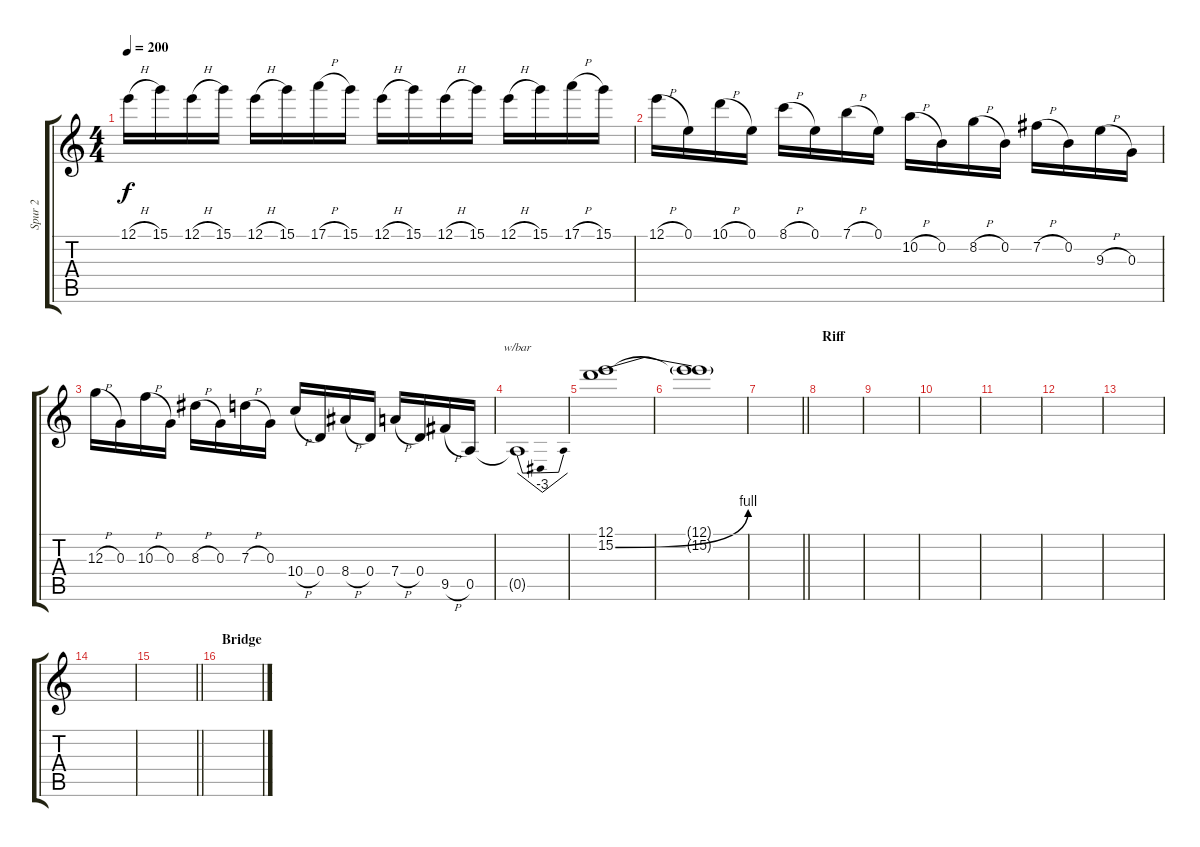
\track ("Spur 2" "Spur 2") {instrument distortionguitar}
\staff {score tabs}
\tuning (E4 B3 G3 D3 A2 E2) {hide}
\ts (4 4)
\tempo 200
\clef g2
\ks c
12.1{h}.16{dy f} 15.1.16 12.1{h}.16 15.1.16 12.1{h}.16 15.1.16 17.1{h}.16 15.1.16 12.1{h}.16 15.1.16 12.1{h}.16 15.1.16 12.1{h}.16 15.1.16 17.1{h}.16 15.1.16 |
12.1{h}.16 0.1.16 10.1{h}.16 0.1.16 8.1{h}.16 0.1.16 7.1{h}.16 0.1.16 10.2{h}.16 0.2.16 8.2{h}.16 0.2.16 7.2{h}.16 0.2.16 9.3{h}.16 0.3.16 |
12.3{h}.16 0.3.16 10.3{h}.16 0.3.16 8.3{h}.16 0.3.16 7.3{h}.16 0.3.16 10.4{h}.16 0.4.16 8.4{h}.16 0.4.16 7.4{h}.16 0.4.16 9.5{h}.16 0.5.16 |
0.5{t}.1{tbe (dip default 0 0 30 -12 60 0)} |
(12.1 15.2{be (bend 0 0 60 4)}).1 |
(12.1{t} 15.2{t}).1 |
\barLineRight lightlight
|
\section ("" "Riff")
|
|
|
|
|
|
|
\barLineRight lightlight
|
\section ("" "Bridge")
